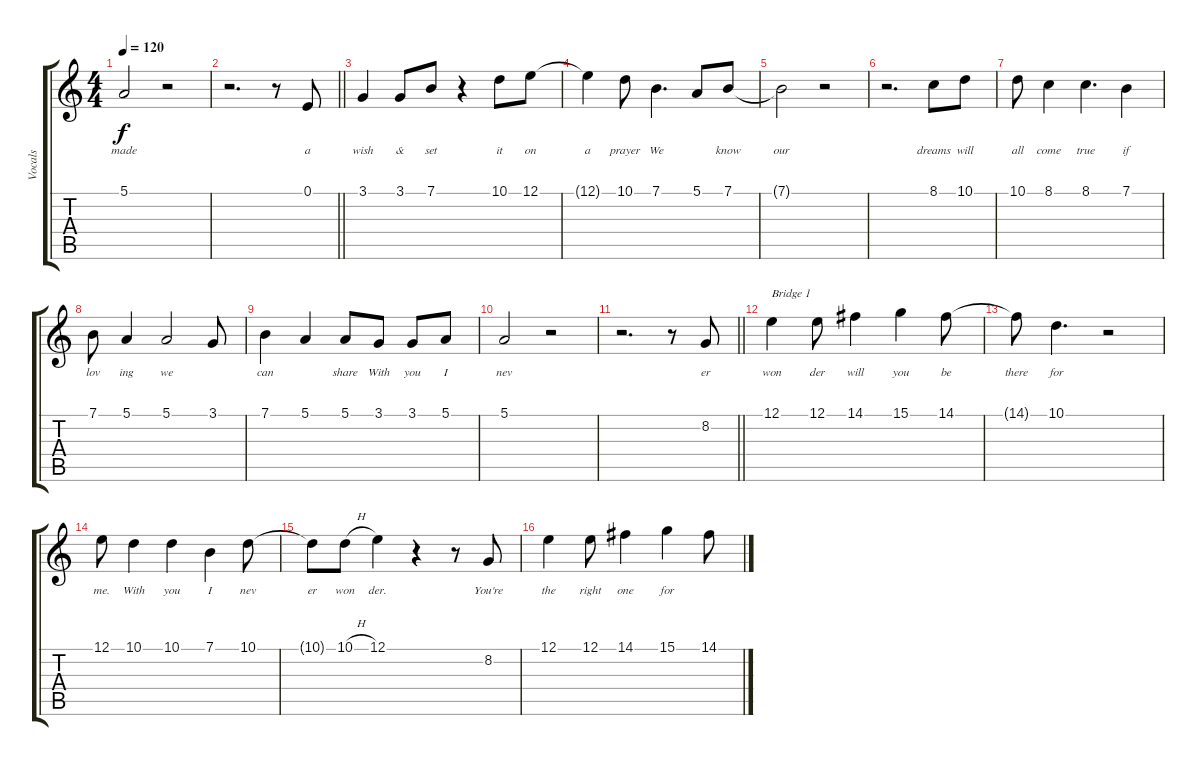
\track ("Vocals" "Vocals") {instrument viola}
\staff {score tabs}
\tuning (E4 B3 G3 D3 A2 E2) {hide}
\ts (4 4)
\tempo 120
\clef g2
\ks c
5.1.2{lyrics (0 "made") lyrics (1 "") lyrics (2 "") lyrics (3 "") lyrics (4 "") dy f} r.2 |
\barLineRight lightlight
r.2{d} r.8 0.1.8{lyrics (0 "a") lyrics (1 "") lyrics (2 "") lyrics (3 "") lyrics (4 "")} |
3.1.4{lyrics (0 "wish") lyrics (1 "") lyrics (2 "") lyrics (3 "") lyrics (4 "")} 3.1.8{lyrics (0 "&") lyrics (1 "") lyrics (2 "") lyrics (3 "") lyrics (4 "")} 7.1.8{lyrics (0 "set") lyrics (1 "") lyrics (2 "") lyrics (3 "") lyrics (4 "")} r.4 10.1.8{lyrics (0 "it") lyrics (1 "") lyrics (2 "") lyrics (3 "") lyrics (4 "")} 12.1.8{lyrics (0 "on") lyrics (1 "") lyrics (2 "") lyrics (3 "") lyrics (4 "")} |
12.1{t}.4{lyrics (0 "a") lyrics (1 "") lyrics (2 "") lyrics (3 "") lyrics (4 "")} 10.1.8{lyrics (0 "prayer") lyrics (1 "") lyrics (2 "") lyrics (3 "") lyrics (4 "")} 7.1.4{d lyrics (0 "We") lyrics (1 "") lyrics (2 "") lyrics (3 "") lyrics (4 "")} 5.1.8{lyrics (0 "") lyrics (1 "") lyrics (2 "") lyrics (3 "") lyrics (4 "")} 7.1.8{lyrics (0 "know") lyrics (1 "") lyrics (2 "") lyrics (3 "") lyrics (4 "")} |
7.1{t}.2{lyrics (0 "our") lyrics (1 "") lyrics (2 "") lyrics (3 "") lyrics (4 "")} r.2 |
r.2{d} 8.1.8{lyrics (0 "dreams") lyrics (1 "") lyrics (2 "") lyrics (3 "") lyrics (4 "")} 10.1.8{lyrics (0 "will") lyrics (1 "") lyrics (2 "") lyrics (3 "") lyrics (4 "")} |
10.1.8{lyrics (0 "all") lyrics (1 "") lyrics (2 "") lyrics (3 "") lyrics (4 "")} 8.1.4{lyrics (0 "come") lyrics (1 "") lyrics (2 "") lyrics (3 "") lyrics (4 "")} 8.1.4{d lyrics (0 "true") lyrics (1 "") lyrics (2 "") lyrics (3 "") lyrics (4 "")} 7.1.4{lyrics (0 "if") lyrics (1 "") lyrics (2 "") lyrics (3 "") lyrics (4 "")} |
7.1.8{lyrics (0 "lov") lyrics (1 "") lyrics (2 "") lyrics (3 "") lyrics (4 "")} 5.1.4{lyrics (0 "ing") lyrics (1 "") lyrics (2 "") lyrics (3 "") lyrics (4 "")} 5.1.2{lyrics (0 "we") lyrics (1 "") lyrics (2 "") lyrics (3 "") lyrics (4 "")} 3.1.8{lyrics (0 "") lyrics (1 "") lyrics (2 "") lyrics (3 "") lyrics (4 "")} |
7.1.4{lyrics (0 "can") lyrics (1 "") lyrics (2 "") lyrics (3 "") lyrics (4 "")} 5.1.4{lyrics (0 "") lyrics (1 "") lyrics (2 "") lyrics (3 "") lyrics (4 "")} 5.1.8{lyrics (0 "share") lyrics (1 "") lyrics (2 "") lyrics (3 "") lyrics (4 "")} 3.1.8{lyrics (0 "With") lyrics (1 "") lyrics (2 "") lyrics (3 "") lyrics (4 "")} 3.1.8{lyrics (0 "you") lyrics (1 "") lyrics (2 "") lyrics (3 "") lyrics (4 "")} 5.1.8{lyrics (0 "I") lyrics (1 "") lyrics (2 "") lyrics (3 "") lyrics (4 "")} |
5.1.2{lyrics (0 "nev") lyrics (1 "") lyrics (2 "") lyrics (3 "") lyrics (4 "")} r.2 |
\barLineRight lightlight
r.2{d} r.8 8.2.8{lyrics (0 "er") lyrics (1 "") lyrics (2 "") lyrics (3 "") lyrics (4 "")} |
12.1.4{txt "Bridge 1" lyrics (0 "won") lyrics (1 "") lyrics (2 "") lyrics (3 "") lyrics (4 "")} 12.1.8{lyrics (0 "der") lyrics (1 "") lyrics (2 "") lyrics (3 "") lyrics (4 "")} 14.1.4{lyrics (0 "will") lyrics (1 "") lyrics (2 "") lyrics (3 "") lyrics (4 "")} 15.1.4{lyrics (0 "you") lyrics (1 "") lyrics (2 "") lyrics (3 "") lyrics (4 "")} 14.1.8{lyrics (0 "be") lyrics (1 "") lyrics (2 "") lyrics (3 "") lyrics (4 "")} |
14.1{t}.8{lyrics (0 "there") lyrics (1 "") lyrics (2 "") lyrics (3 "") lyrics (4 "")} 10.1.4{d lyrics (0 "for") lyrics (1 "") lyrics (2 "") lyrics (3 "") lyrics (4 "")} r.2 |
12.1.8{lyrics (0 "me.") lyrics (1 "") lyrics (2 "") lyrics (3 "") lyrics (4 "")} 10.1.4{lyrics (0 "With") lyrics (1 "") lyrics (2 "") lyrics (3 "") lyrics (4 "")} 10.1.4{lyrics (0 "you") lyrics (1 "") lyrics (2 "") lyrics (3 "") lyrics (4 "")} 7.1.4{lyrics (0 "I") lyrics (1 "") lyrics (2 "") lyrics (3 "") lyrics (4 "")} 10.1.8{lyrics (0 "nev") lyrics (1 "") lyrics (2 "") lyrics (3 "") lyrics (4 "")} |
10.1{t}.8{lyrics (0 "er") lyrics (1 "") lyrics (2 "") lyrics (3 "") lyrics (4 "")} 10.1{h}.8{lyrics (0 "won") lyrics (1 "") lyrics (2 "") lyrics (3 "") lyrics (4 "")} 12.1.4{lyrics (0 "der.") lyrics (1 "") lyrics (2 "") lyrics (3 "") lyrics (4 "")} r.4 r.8 8.2.8{lyrics (0 "You're") lyrics (1 "") lyrics (2 "") lyrics (3 "") lyrics (4 "")} |
12.1.4{lyrics (0 "the") lyrics (1 "") lyrics (2 "") lyrics (3 "") lyrics (4 "")} 12.1.8{lyrics (0 "right") lyrics (1 "") lyrics (2 "") lyrics (3 "") lyrics (4 "")} 14.1.4{lyrics (0 "one") lyrics (1 "") lyrics (2 "") lyrics (3 "") lyrics (4 "")} 15.1.4{lyrics (0 "for") lyrics (1 "") lyrics (2 "") lyrics (3 "") lyrics (4 "")} 14.1.8{lyrics (0 "") lyrics (1 "") lyrics (2 "") lyrics (3 "") lyrics (4 "")}
